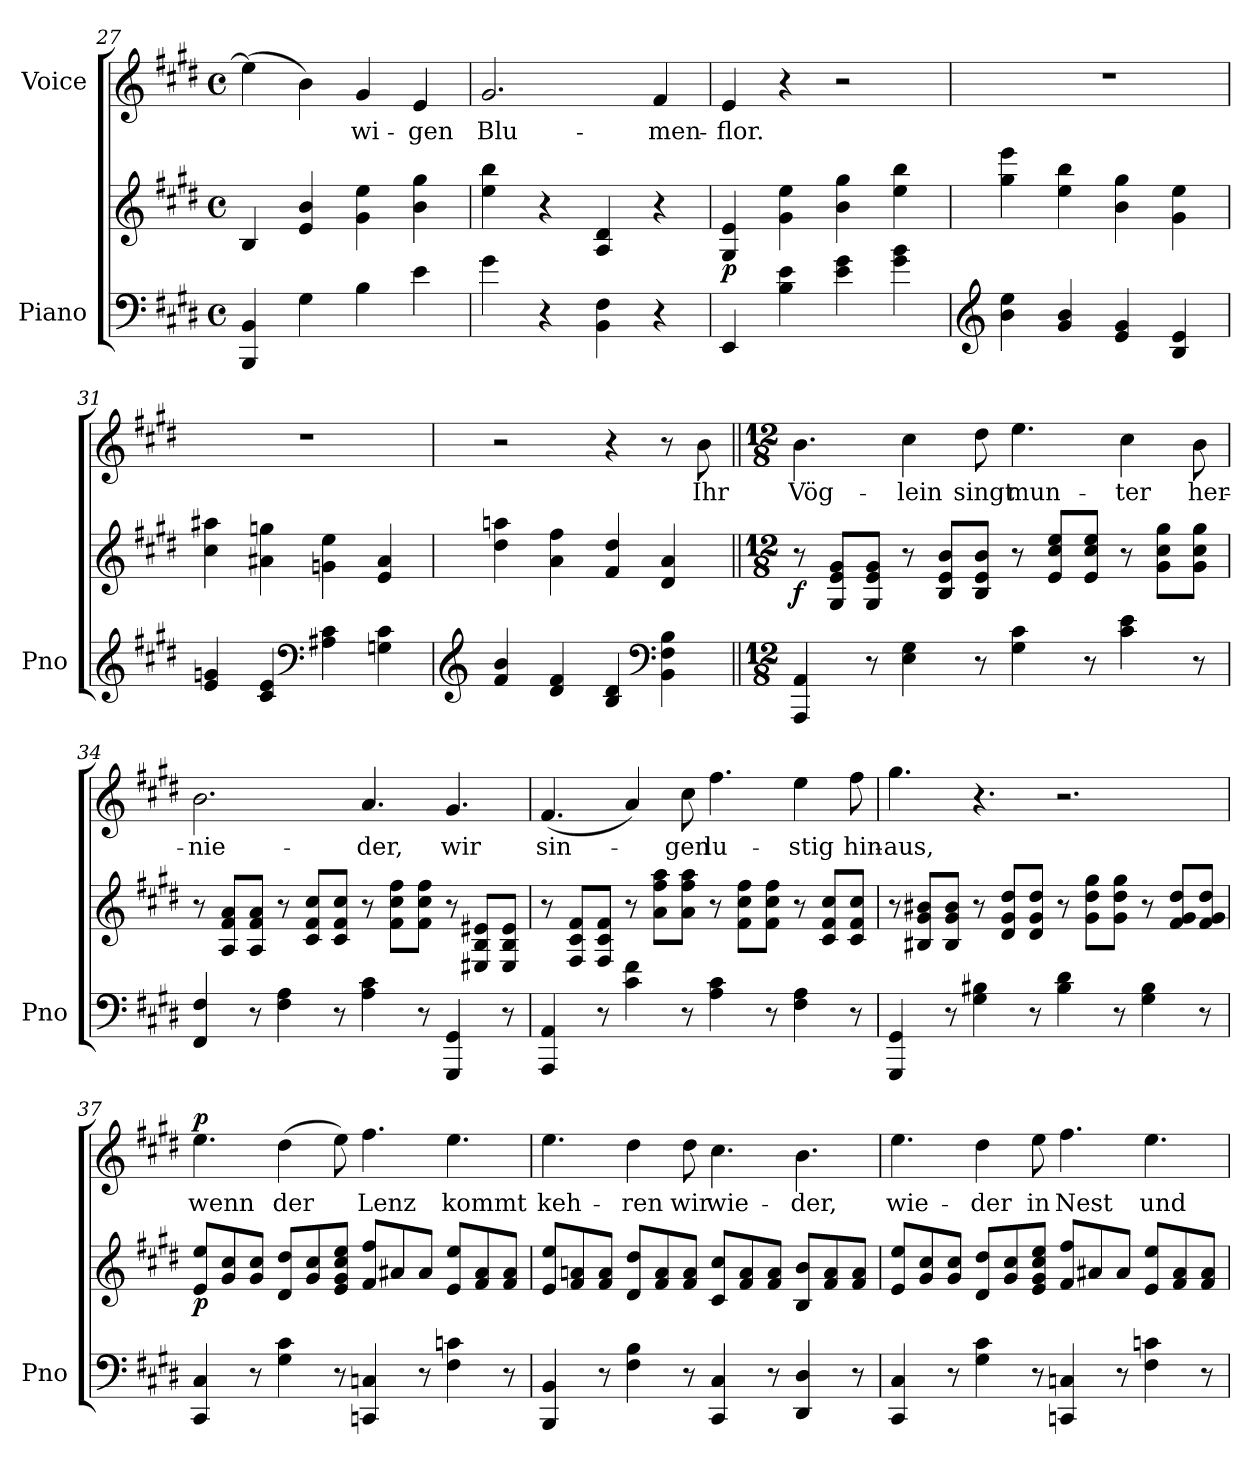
**kern	**kern	**dynam	**kern	**text	**dynam
*part2	*part2	*part2	*part1	*part1	*part1
*staff3	*staff2	*staff2/3	*staff1	*staff1	*staff1
*I"Piano	*	*	*I"Voice	*	*
*I'Pno	*	*	*	*	*
!!LO:LB:g=z
*clefF4	*clefG2	*	*clefG2	*	*
*k[f#c#g#d#]	*k[f#c#g#d#]	*	*k[f#c#g#d#]	*	*
*M4/4	*M4/4	*	*M4/4	*	*
*met(c)	*met(c)	*	*met(c)	*	*
=27	=27	=27	=27	=27	=27
4BBB/ 4BB/	4B/	.	(4ee\]	.	.
4G#\	4e/ 4b/	.	4b\)	.	.
4B\	4g#\ 4ee\	.	4g#/	-wi-	.
4e\	4b\ 4gg#\	.	4e/	-gen	.
=28	=28	=28	=28	=28	=28
4g#\	4ee\ 4bb\	.	2.g#/	Blu-	.
4r	4r	.	.	.	.
4BB\ 4F#\	4A/ 4d#/	.	.	.	.
4r	4r	.	4f#/	-men-	.
=29	=29	=29	=29	=29	=29
!	!	!LO:DY:b	!	!	!
4EE/	4G#/ 4e/	p	4e/	-flor.	.
4B\ 4e\	4g#\ 4ee\	.	4r	.	.
4e\ 4g#\	4b\ 4gg#\	.	2r	.	.
4g#\ 4b\	4ee\ 4bb\	.	.	.	.
=30	=30	=30	=30	=30	=30
*clefG2	*	*	*	*	*
4b\ 4ee\	4gg#\ 4eee\	.	1r	.	.
4g#/ 4b/	4ee\ 4bb\	.	.	.	.
4e/ 4g#/	4b\ 4gg#\	.	.	.	.
4B/ 4e/	4g#\ 4ee\	.	.	.	.
=31	=31	=31	=31	=31	=31
4e/ 4gn/	4cc#\ 4aa#X\	.	1r	.	.
4c#/ 4e/	4a#X\ 4ggn\	.	.	.	.
*clefF4	*	*	*	*	*
4A#X\ 4c#\	4gn\ 4ee\	.	.	.	.
4Gn\ 4c#\	4e/ 4a#/	.	.	.	.
=32	=32	=32	=32	=32	=32
*clefG2	*	*	*	*	*
4f#/ 4b/	4dd#\ 4aan\	.	2r	.	.
4d#/ 4f#/	4a\ 4ff#\	.	.	.	.
4B/ 4d#/	4f#/ 4dd#/	.	4r	.	.
*clefF4	*	*	*	*	*
4BB\ 4F#\ 4B\	4d#/ 4a/	.	8r	.	.
.	.	.	8b\	Ihr	.
!!LO:PB:g=z
=33||	=33||	=33||	=33||	=33||	=33||
*M12/8	*M12/8	*	*M12/8	*	*
*	*	*	*MM180	*	*
!	!	!LO:DY:b	!	!	!
4AAA/ 4AA/	8r	f	4.b\	Vög-	.
.	8G#/ 8e/ 8g#/L	.	.	.	.
8r	8G#/ 8e/ 8g#/J	.	.	.	.
4E\ 4G#\	8r	.	4cc#\	-lein	.
.	8B/ 8e/ 8b/L	.	.	.	.
8r	8B/ 8e/ 8b/J	.	8dd#\	singt	.
4G#\ 4c#\	8r	.	4.ee\	mun-	.
.	8e/ 8cc#/ 8ee/L	.	.	.	.
8r	8e/ 8cc#/ 8ee/J	.	.	.	.
4c#\ 4e\	8r	.	4cc#\	-ter	.
.	8g#\ 8cc#\ 8gg#\L	.	.	.	.
8r	8g#\ 8cc#\ 8gg#\J	.	8b\	her-	.
=34	=34	=34	=34	=34	=34
4FF#/ 4F#/	8r	.	2.b\	-nie-	.
.	8A/ 8f#/ 8a/L	.	.	.	.
8r	8A/ 8f#/ 8a/J	.	.	.	.
4F#\ 4A\	8r	.	.	.	.
.	8c#/ 8f#/ 8cc#/L	.	.	.	.
8r	8c#/ 8f#/ 8cc#/J	.	.	.	.
4A\ 4c#\	8r	.	4.a/	-der,	.
.	8f#\ 8cc#\ 8ff#\L	.	.	.	.
8r	8f#\ 8cc#\ 8ff#\J	.	.	.	.
4GGG#/ 4GG#/	8r	.	4.g#/	wir	.
.	8E#X/ 8B/ 8e#X/L	.	.	.	.
8r	8E#/ 8B/ 8e#/J	.	.	.	.
=35	=35	=35	=35	=35	=35
4AAA/ 4AA/	8r	.	(4.f#/	sin-	.
.	8F#/ 8c#/ 8f#/L	.	.	.	.
8r	8F#/ 8c#/ 8f#/J	.	.	.	.
4c#\ 4f#\	8r	.	4a/)	.	.
.	8a\ 8ff#\ 8aa\L	.	.	.	.
8r	8a\ 8ff#\ 8aa\J	.	8cc#\	-gen	.
4A\ 4c#\	8r	.	4.ff#\	lu-	.
.	8f#\ 8cc#\ 8ff#\L	.	.	.	.
8r	8f#\ 8cc#\ 8ff#\J	.	.	.	.
4F#\ 4A\	8r	.	4ee\	-stig	.
.	8c#/ 8f#/ 8cc#/L	.	.	.	.
8r	8c#/ 8f#/ 8cc#/J	.	8ff#\	hin-	.
!!LO:LB:g=z
=36	=36	=36	=36	=36	=36
4GGG#/ 4GG#/	8r	.	4.gg#\	-aus,	.
.	8B#X/ 8g#/ 8b#X/L	.	.	.	.
8r	8B#/ 8g#/ 8b#/J	.	.	.	.
4G#\ 4B#X\	8r	.	4.r	.	.
.	8d#/ 8g#/ 8dd#/L	.	.	.	.
8r	8d#/ 8g#/ 8dd#/J	.	.	.	.
4B#\ 4d#\	8r	.	2.r	.	.
.	8g#\ 8dd#\ 8gg#\L	.	.	.	.
8r	8g#\ 8dd#\ 8gg#\J	.	.	.	.
4G#\ 4B#\	8r	.	.	.	.
.	8f#/ 8g#/ 8dd#/L	.	.	.	.
8r	8f#/ 8g#/ 8dd#/J	.	.	.	.
=37	=37	=37	=37	=37	=37
!	!	!LO:DY:b	!	!	!LO:DY:a
4CC#/ 4C#/	8e/ 8ee/L	p	4.ee\	wenn	p
.	8g#/ 8cc#/	.	.	.	.
8r	8g#/ 8cc#/J	.	.	.	.
4G#\ 4c#\	8d#/ 8dd#/L	.	(4dd#\	der	.
.	8g#/ 8cc#/	.	.	.	.
8r	8e/ 8g#/ 8cc#/ 8ee/J	.	8ee\)	.	.
4CCn/ 4Cn/	8f#/ 8ff#/L	.	4.ff#\	Lenz	.
.	8a#X/	.	.	.	.
8r	8a#/J	.	.	.	.
4F#\ 4cn\	8e/ 8ee/L	.	4.ee\	kommt	.
.	8f#/ 8a#/	.	.	.	.
8r	8f#/ 8a#/J	.	.	.	.
=38	=38	=38	=38	=38	=38
4BBB/ 4BB/	8e/ 8ee/L	.	4.ee\	keh-	.
.	8f#/ 8an/	.	.	.	.
8r	8f#/ 8a/J	.	.	.	.
4F#\ 4B\	8d#/ 8dd#/L	.	4dd#\	-ren	.
.	8f#/ 8a/	.	.	.	.
8r	8f#/ 8a/J	.	8dd#\	wir	.
4CC#/ 4C#/	8c#/ 8cc#/L	.	4.cc#\	wie-	.
.	8f#/ 8a/	.	.	.	.
8r	8f#/ 8a/J	.	.	.	.
4DD#/ 4D#/	8B/ 8b/L	.	4.b\	-der,	.
.	8f#/ 8a/	.	.	.	.
8r	8f#/ 8a/J	.	.	.	.
!!LO:LB:g=z
=39	=39	=39	=39	=39	=39
4CC#/ 4C#/	8e/ 8ee/L	.	4.ee\	wie-	.
.	8g#/ 8cc#/	.	.	.	.
8r	8g#/ 8cc#/J	.	.	.	.
4G#\ 4c#\	8d#/ 8dd#/L	.	4dd#\	-der	.
.	8g#/ 8cc#/	.	.	.	.
8r	8e/ 8g#/ 8cc#/ 8ee/J	.	8ee\	in	.
4CCn/ 4Cn/	8f#/ 8ff#/L	.	4.ff#\	Nest	.
.	8a#X/	.	.	.	.
8r	8a#/J	.	.	.	.
4F#\ 4cn\	8e/ 8ee/L	.	4.ee\	und	.
.	8f#/ 8a#/	.	.	.	.
8r	8f#/ 8a#/J	.	.	.	.
=	=	=	=	=	=
*-	*-	*-	*-	*-	*-
